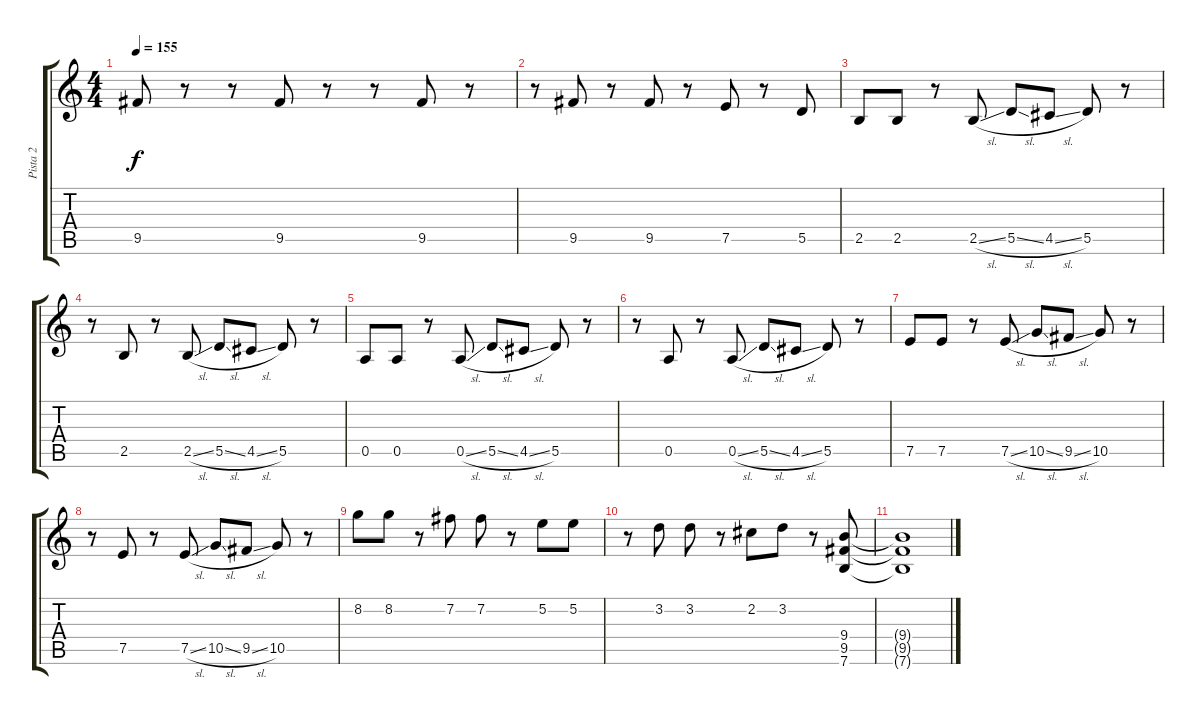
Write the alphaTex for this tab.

\track ("Pista 2" "Pista 2") {instrument distortionguitar}
\staff {score tabs}
\tuning (E4 B3 G3 D3 A2 E2) {hide}
\ts (4 4)
\tempo 155
\clef g2
\ks c
9.5.8{dy f} r.8 r.8 9.5.8 r.8 r.8 9.5.8 r.8 |
r.8 9.5.8 r.8 9.5.8 r.8 7.5.8 r.8 5.5.8 |
2.5.8 2.5.8 r.8 2.5{sl}.8 5.5{sl}.8 4.5{sl}.8 5.5.8 r.8 |
r.8 2.5.8 r.8 2.5{sl}.8 5.5{sl}.8 4.5{sl}.8 5.5.8 r.8 |
0.5.8 0.5.8 r.8 0.5{sl}.8 5.5{sl}.8 4.5{sl}.8 5.5.8 r.8 |
r.8 0.5.8 r.8 0.5{sl}.8 5.5{sl}.8 4.5{sl}.8 5.5.8 r.8 |
7.5.8 7.5.8 r.8 7.5{sl}.8 10.5{sl}.8 9.5{sl}.8 10.5.8 r.8 |
r.8 7.5.8 r.8 7.5{sl}.8 10.5{sl}.8 9.5{sl}.8 10.5.8 r.8 |
8.2.8 8.2.8 r.8 7.2.8 7.2.8 r.8 5.2.8 5.2.8 |
r.8 3.2.8 3.2.8 r.8 2.2.8 3.2.8 r.8 (9.4 9.5 7.6).8 |
(9.4{t} 9.5{t} 7.6{t}).1
